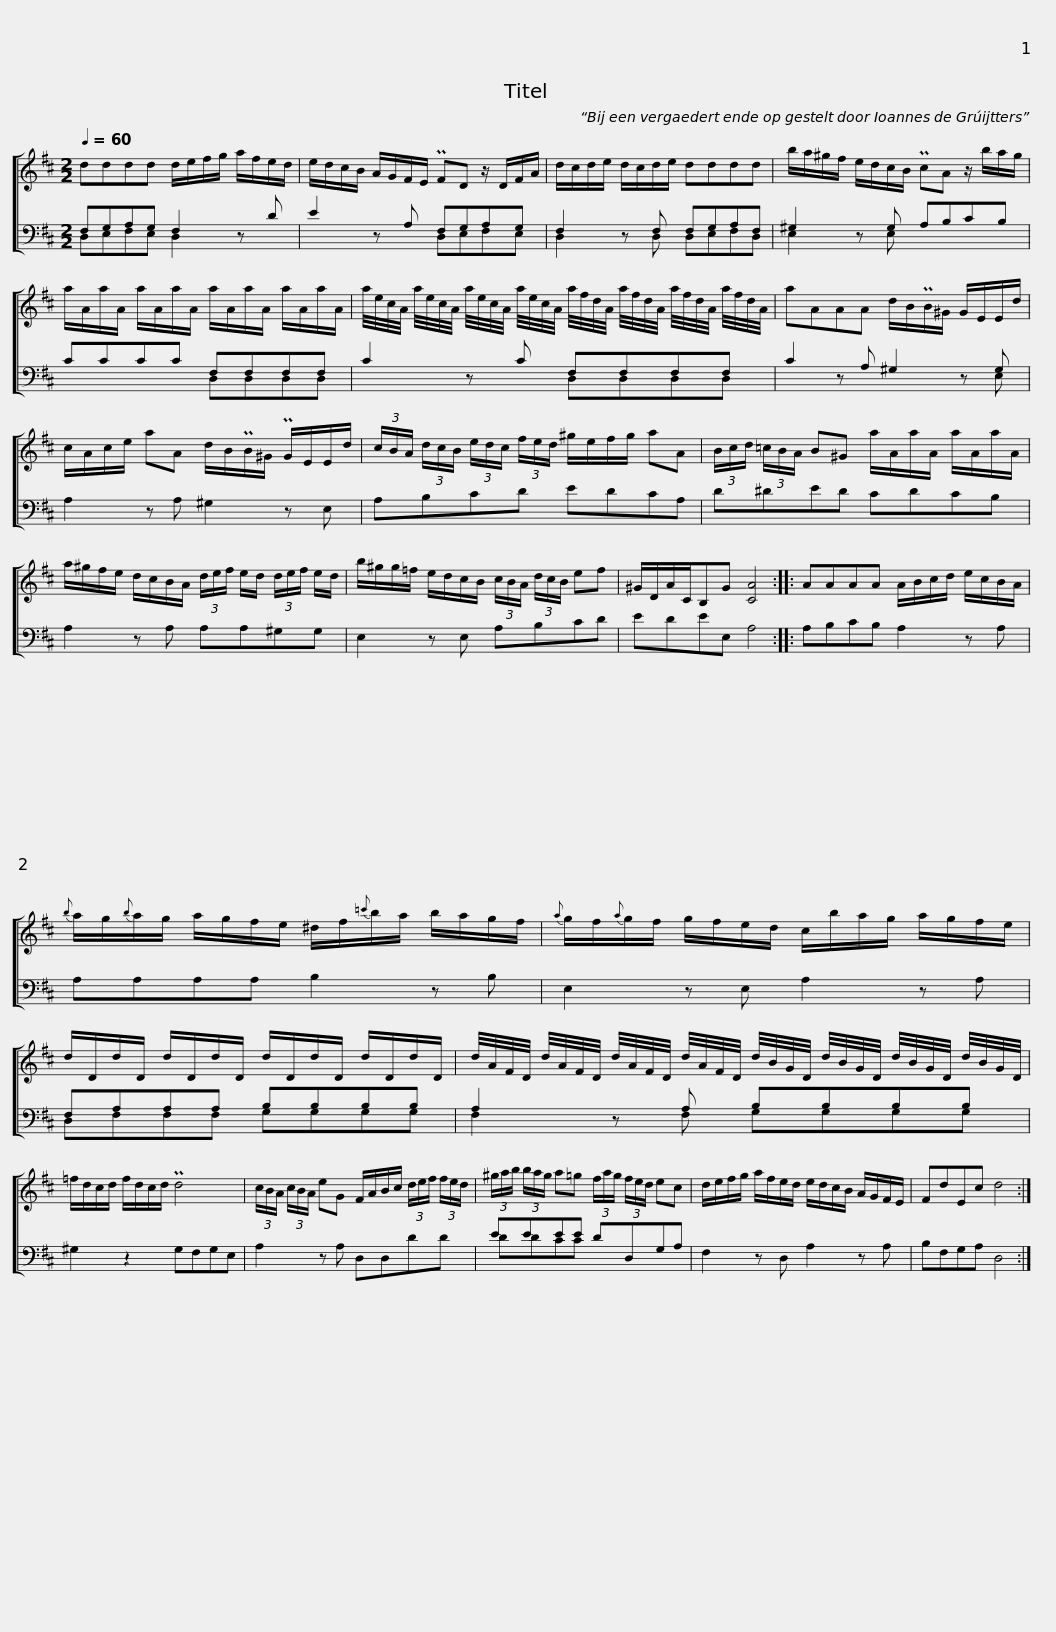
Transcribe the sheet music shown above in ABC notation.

X:1
%%score [ 1 ( 2 3 ) ]
L:1/8
Q:1/4=60
M:2/2
I:linebreak $
K:D
V:1 treble
V:2 bass
V:3 bass
V:1
 dddd d/e/f/g/ a/f/e/d/ | e/d/c/B/ A/G/F/E/ PFD z/ D/F/A/ | d/c/d/e/ d/c/d/e/ dddd | b/a/^g/f/ e/d/c/B/ PcA z/ b/a/g/ |$ a/A/a/A/ a/A/a/A/ a/A/a/A/ a/A/a/A/ | %5
 a/4e/4c/4A/4 a/4e/4c/4A/4 a/4e/4c/4A/4 a/4e/4c/4A/4 a/4f/4d/4A/4 a/4f/4d/4A/4 a/4f/4d/4A/4 a/4f/4d/4A/4 | aAAA d/B/PB/^G/ G/E/E/d/ |$ c/A/c/e/ aA d/B/PB/^G/ PG/E/E/d/ | (3c/B/A/ (3d/c/B/ (3e/d/c/ (3f/e/d/ ^g/e/f/g/ aA | (3B/c/d/ (3=c/B/A/ B^G a/A/a/A/ a/A/a/A/ |$ %10
 a/^g/f/e/ d/c/B/A/ (3d/e/f/ e/d/ (3d/e/f/ e/d/ | b/^g/g/=f/ e/d/c/B/ (3c/B/A/ (3d/c/B/ ef | ^G/D/A/C/B,G [CA]4 ::$ AAAA A/B/c/d/ e/c/B/A/ |{b} a/g/{b}a/g/ a/g/f/e/ ^d/f/{=c'}b/a/ b/a/g/f/ | %15
{a} g/f/{a}g/f/ g/f/e/d/ c/b/a/g/ a/g/f/e/ |$ d/D/d/D/ d/D/d/D/ d/D/d/D/ d/D/d/D/ | d/4A/4F/4D/4 d/4A/4F/4D/4 d/4A/4F/4D/4 d/4A/4F/4D/4 d/4B/4G/4D/4 d/4B/4G/4D/4 d/4B/4G/4D/4 d/4B/4G/4D/4 | =f/d/c/d/ f/d/c/d/ Pd4 |$ (3c/B/A/ (3c/B/A/ eG F/A/B/c/ (3d/e/f/ (3f/e/d/ | %20
 (3^g/a/b/ (3b/a/g/ a=g (3f/a/g/ (3f/e/d/ ec | d/e/f/g/ a/f/e/d/ e/d/c/B/ A/G/F/E/ | FdEc d4 :| %23
V:2
 F,G,A,G, F,2 z D | E2 z A, F,G,A,G, | F,2 z F, F,G,A,F, | ^G,2 z G, A,B,CB, |$ CCCC F,F,F,F, | %5
 C2 z C F,F,F,F, | C2 z A, ^G,2 z G, |$ A,2 z A, ^G,2 z E, | A,B,CD EDCA, | D^DED CDCB, |$ %10
 A,2 z A, A,A,^G,G, | E,2 z E, A,B,CD | EDEE, A,4 ::$ A,B,CB, A,2 z A, | A,A,A,A, B,2 z B, | %15
 E,2 z E, A,2 z A, |$ F,A,A,A, B,B,B,B, | A,2 z A, B,B,B,B, | ^G,2 z2 G,F,G,E, |$ A,2 z A, D,D,DD | %20
 EEEE DD,G,A, | F,2 z D, A,2 z A, | B,F,G,A, D,4 :| %23
V:3
 D,E,F,E, D,2 x2 | x4 D,E,F,E, | D,2 x D, D,E,F,D, | E,2 x E, x4 |$ x4 D,D,D,D, | %5
 x4 D,D,D,D, | x7 E, |$ x8 | x8 | x8 |$ %10
 x8 | x8 | x8 ::$ x8 | x8 | %15
 x8 |$ D,F,F,F, G,G,G,G, | F,2 x F, G,G,G,G, | x8 |$ x8 | %20
 DDCC x4 | x8 | x8 :| %23
